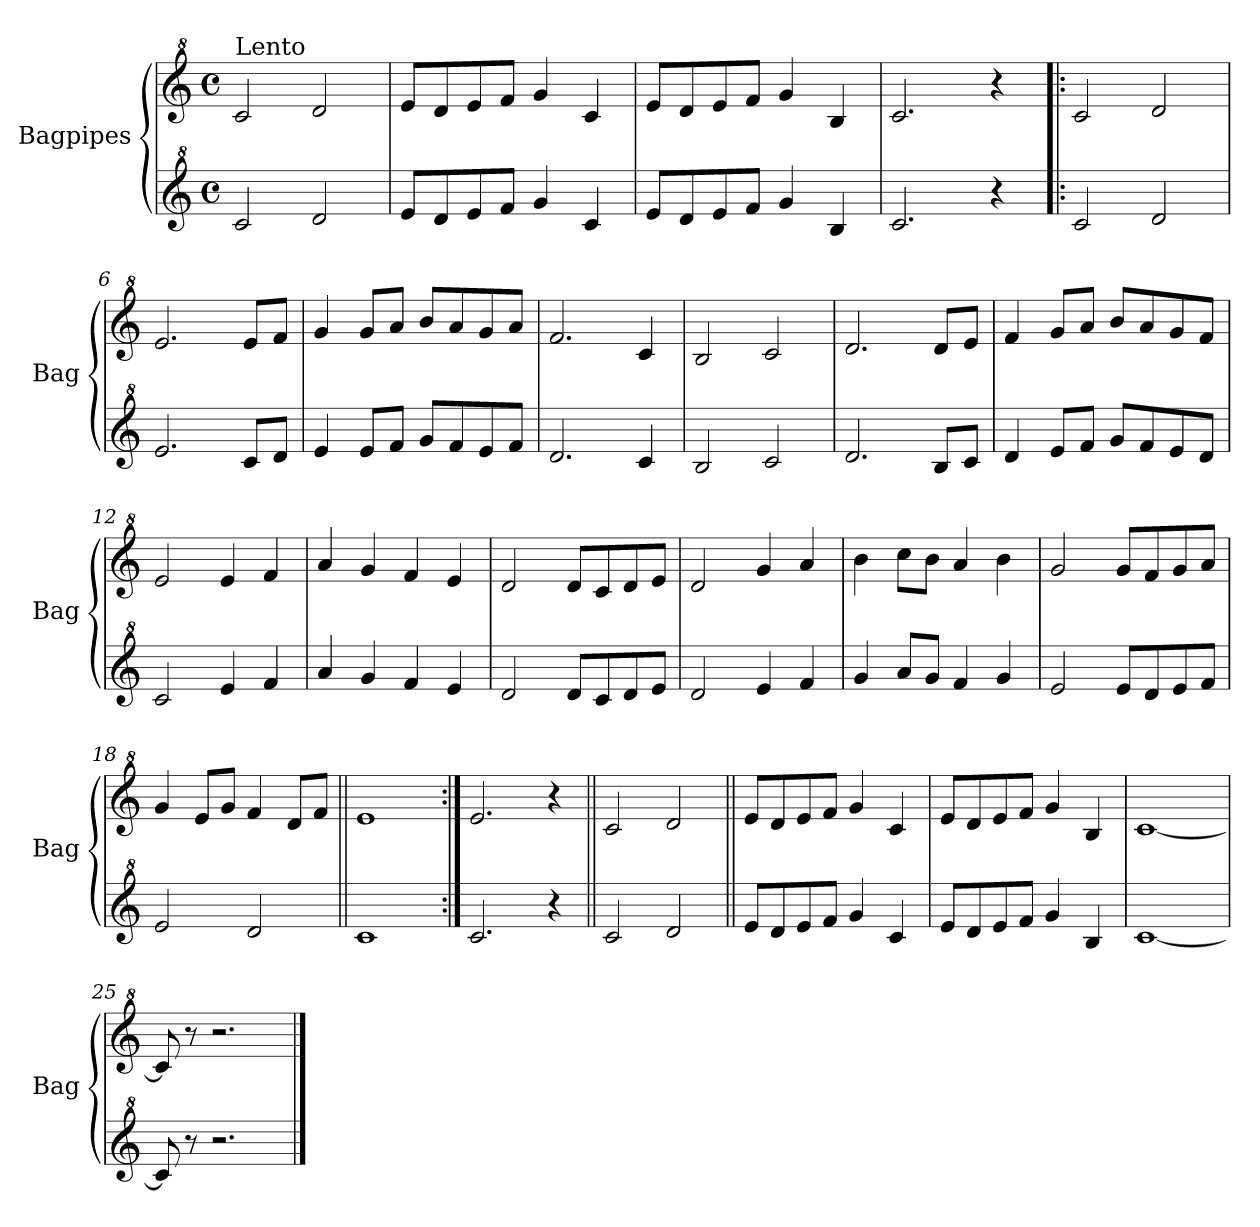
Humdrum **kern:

**kern	**kern
*part2	*part1
*staff2	*staff1
*I"Bagpipes	*I"Bagpipes
*I'Bag	*I'Bag
*clefG^2	*clefG^2
*k[]	*k[]
*C:	*C:
*M4/4	*M4/4
*met(c)	*met(c)
=1	=1
!	!LO:TX:a:t=Lento
2cc/	2cc/
2dd/	2dd/
=2	=2
8ee/L	8ee/L
8dd/	8dd/
8ee/	8ee/
8ff/J	8ff/J
4gg/	4gg/
4cc/	4cc/
=3	=3
8ee/L	8ee/L
8dd/	8dd/
8ee/	8ee/
8ff/J	8ff/J
4gg/	4gg/
4b/	4b/
=4	=4
2.cc/	2.cc/
4r	4r
=5!|:	=5!|:
2cc/	2cc/
2dd/	2dd/
=6	=6
2.ee/	2.ee/
8cc/L	8ee/L
8dd/J	8ff/J
=7	=7
4ee/	4gg/
8ee/L	8gg/L
8ff/J	8aa/J
8gg/L	8bb/L
8ff/	8aa/
8ee/	8gg/
8ff/J	8aa/J
=8	=8
2.dd/	2.ff/
4cc/	4cc/
=9	=9
2b/	2b/
2cc/	2cc/
=10	=10
2.dd/	2.dd/
8b/L	8dd/L
8cc/J	8ee/J
!!LO:LB:g=z
=11	=11
4dd/	4ff/
8ee/L	8gg/L
8ff/J	8aa/J
8gg/L	8bb/L
8ff/	8aa/
8ee/	8gg/
8dd/J	8ff/J
=12	=12
2cc/	2ee/
4ee/	4ee/
4ff/	4ff/
=13	=13
4aa/	4aa/
4gg/	4gg/
4ff/	4ff/
4ee/	4ee/
=14	=14
2dd/	2dd/
8dd/L	8dd/L
8cc/	8cc/
8dd/	8dd/
8ee/J	8ee/J
=15	=15
2dd/	2dd/
4ee/	4gg/
4ff/	4aa/
=16	=16
4gg/	4bb\
8aa/L	8ccc\L
8gg/J	8bb\J
4ff/	4aa/
4gg/	4bb\
=17	=17
2ee/	2gg/
8ee/L	8gg/L
8dd/	8ff/
8ee/	8gg/
8ff/J	8aa/J
=18	=18
2ee/	4gg/
.	8ee/L
.	8gg/J
2dd/	4ff/
.	8dd/L
.	8ff/J
=19||	=19||
1cc	1ee
=20:|!	=20:|!
2.cc/	2.ee/
4r	4r
!!LO:LB:g=z
=21||	=21||
2cc/	2cc/
2dd/	2dd/
=22||	=22||
8ee/L	8ee/L
8dd/	8dd/
8ee/	8ee/
8ff/J	8ff/J
4gg/	4gg/
4cc/	4cc/
=23	=23
8ee/L	8ee/L
8dd/	8dd/
8ee/	8ee/
8ff/J	8ff/J
4gg/	4gg/
4b/	4b/
=24	=24
[1cc	[1cc
=25	=25
8cc/]	8cc/]
8r	8r
2.r	2.r
==	==
*-	*-
